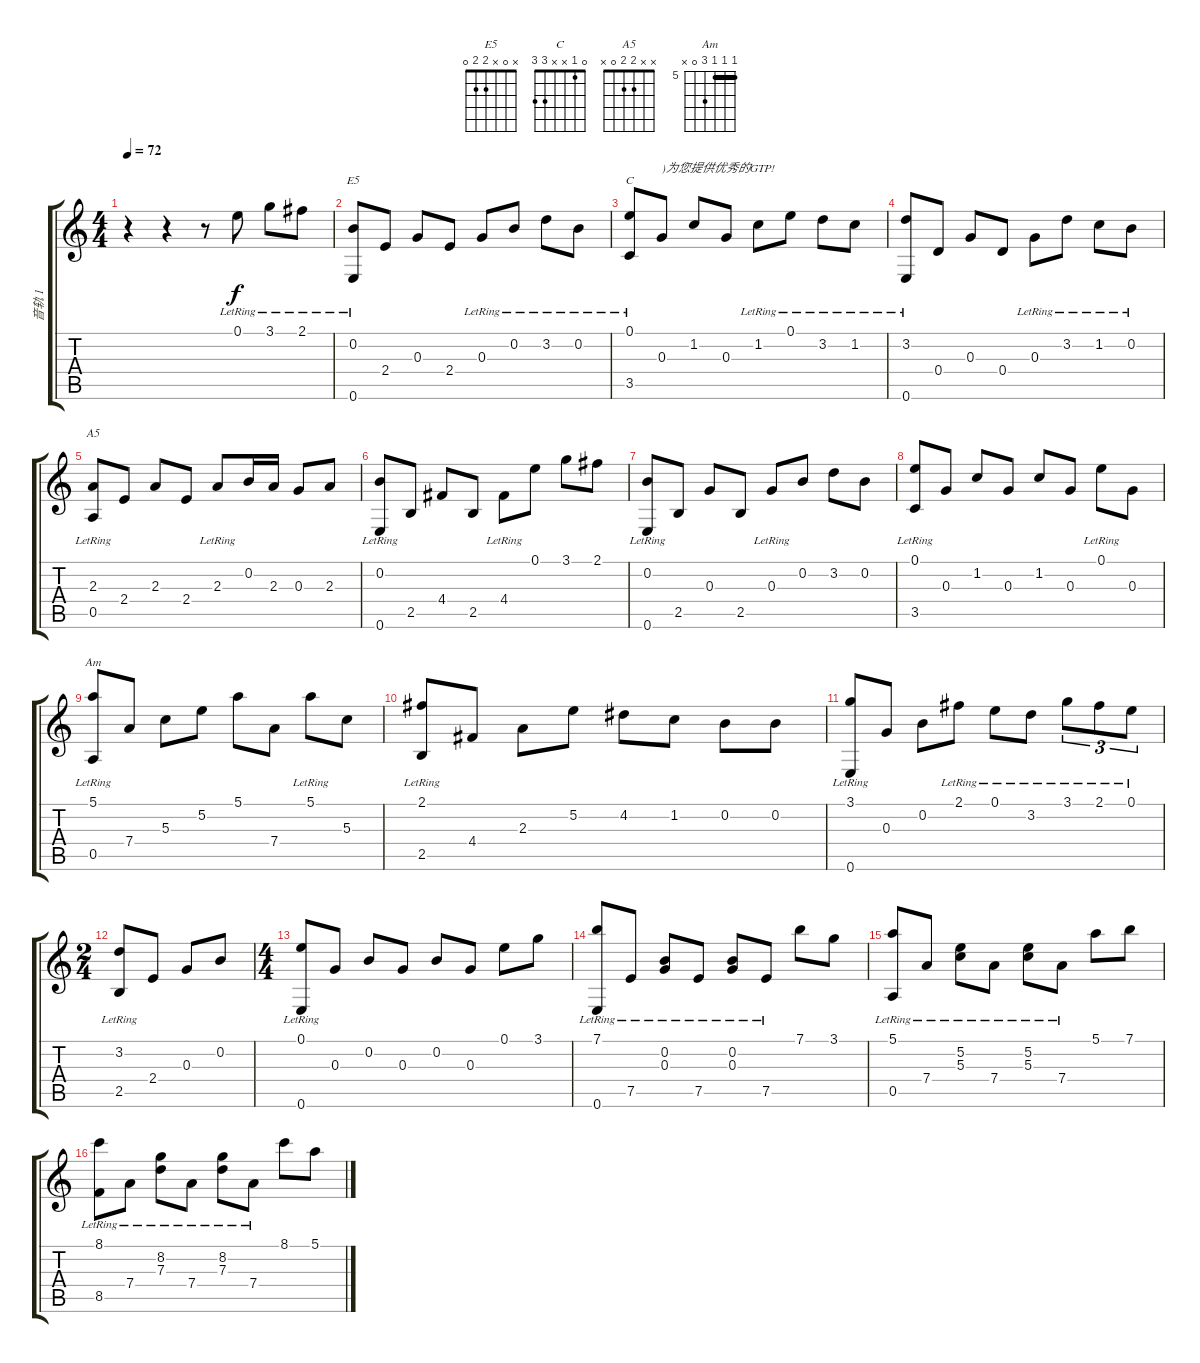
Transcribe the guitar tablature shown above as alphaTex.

\track ("音轨 1" "音轨 1") {instrument acousticguitarsteel}
\staff {score tabs}
\tuning (E4 B3 G3 D3 A2 E2) {hide}
\chord ("E5" x 0 x 2 2 0)
\chord ("C" 0 1 x x 3 3)
\chord ("A5" x x 2 2 0 x)
\chord ("Am" 5 5 5 7 0 x) {firstfret 5 barre 5}
\ts (4 4)
\tempo 72
\clef g2
\ks c
r.4{dy f instrument acousticguitarsteel} r.4 r.8 0.1{lr}.8 3.1{lr}.8 2.1{lr}.8 |
(0.2{lr} 0.6{lr}).8{ch "E5"} 2.4.8 0.3.8 2.4.8 0.3{lr}.8 0.2{lr}.8 3.2{lr}.8 0.2{lr}.8 |
(0.1{lr} 3.5{lr}).8{ch "C"} 0.3.8{txt ")为您提供优秀的GTP!"} 1.2.8 0.3.8 1.2{lr}.8 0.1{lr}.8 3.2{lr}.8 1.2{lr}.8 |
(3.2{lr} 0.6{lr}).8 0.4.8 0.3.8 0.4.8 0.3{lr}.8 3.2{lr}.8 1.2{lr}.8 0.2{lr}.8 |
(2.3{lr} 0.5{lr}).8{ch "A5"} 2.4.8 2.3.8 2.4.8 2.3{lr}.8 0.2.16 2.3.16 0.3.8 2.3.8 |
(0.2{lr} 0.6{lr}).8 2.5.8 4.4.8 2.5.8 4.4{lr}.8 0.1.8 3.1.8 2.1.8 |
(0.2{lr} 0.6{lr}).8 2.5.8 0.3.8 2.5.8 0.3{lr}.8 0.2.8 3.2.8 0.2.8 |
(0.1{lr} 3.5{lr}).8 0.3.8 1.2.8 0.3.8 1.2.8 0.3.8 0.1{lr}.8 0.3.8 |
(5.1{lr} 0.5{lr}).8{ch "Am"} 7.4.8 5.3.8 5.2.8 5.1.8 7.4.8 5.1{lr}.8 5.3.8 |
(2.1{lr} 2.5{lr}).8 4.4.8 2.3.8 5.2.8 4.2.8 1.2.8 0.2.8 0.2.8 |
(3.1{lr} 0.6{lr}).8 0.3.8 0.2.8 2.1{lr}.8 0.1{lr}.8 3.2{lr}.8 3.1{lr}.8{tu (3 2)} 2.1{lr}.8{tu (3 2)} 0.1{lr}.8{tu (3 2)} |
\ts (2 4)
(3.2{lr} 2.5{lr}).8 2.4.8 0.3.8 0.2.8 |
\ts (4 4)
(0.1{lr} 0.6{lr}).8 0.3.8 0.2.8 0.3.8 0.2.8 0.3.8 0.1.8 3.1.8 |
(7.1{lr} 0.6{lr}).8 7.5{lr}.8 (0.2{lr} 0.3{lr}).8 7.5{lr}.8 (0.2{lr} 0.3{lr}).8 7.5{lr}.8 7.1.8 3.1.8 |
(5.1{lr} 0.5{lr}).8 7.4{lr}.8 (5.2{lr} 5.3{lr}).8 7.4{lr}.8 (5.2{lr} 5.3{lr}).8 7.4{lr}.8 5.1.8 7.1.8 |
(8.1{lr} 8.5{lr}).8 7.4{lr}.8 (8.2{lr} 7.3{lr}).8 7.4{lr}.8 (8.2{lr} 7.3{lr}).8 7.4{lr}.8 8.1.8 5.1.8
